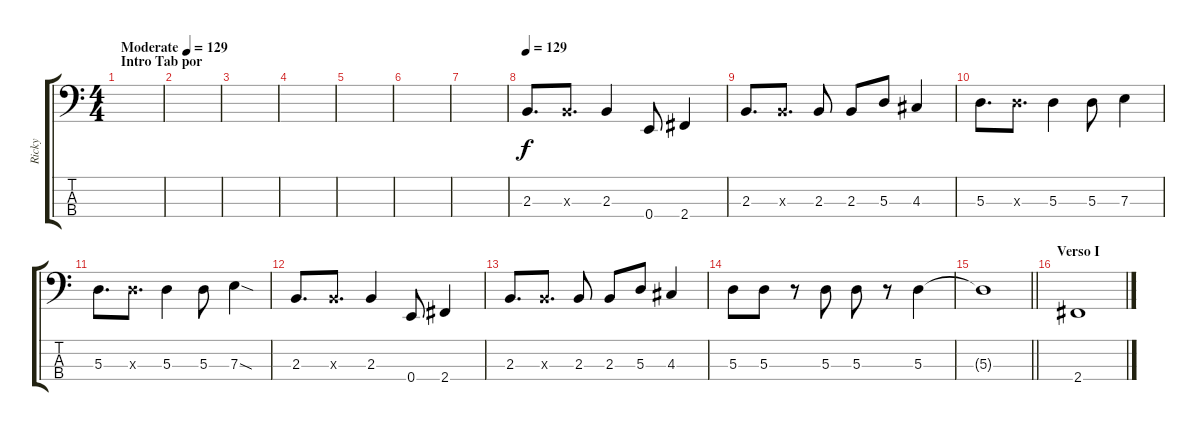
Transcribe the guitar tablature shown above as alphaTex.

\track ("Ricky" "Ricky") {instrument electricbasspick}
\staff {score tabs}
\tuning (G2 D2 A1 E1) {hide}
\ts (4 4)
\section ("" "Intro Tab por")
\tempo (129 "Moderate")
\tempo 120
\tempo (129 "Moderate")
\clef f4
\ks c
|
|
|
|
|
|
|
\tempo 129
2.3.8{d} 2.3{x}.8{d} 2.3.4 0.4.8 2.4.4 |
2.3.8{d} 2.3{x}.8{d} 2.3.8 2.3.8 5.3.8 4.3.4 |
5.3.8{d} 5.3{x}.8{d} 5.3.4 5.3.8 7.3.4 |
5.3.8{d} 5.3{x}.8{d} 5.3.4 5.3.8 7.3{sod}.4 |
2.3.8{d} 2.3{x}.8{d} 2.3.4 0.4.8 2.4.4 |
2.3.8{d} 2.3{x}.8{d} 2.3.8 2.3.8 5.3.8 4.3.4 |
5.3.8 5.3.8 r.8 5.3.8 5.3.8 r.8 5.3.4 |
\barLineRight lightlight
5.3{t}.1 |
\section ("" "Verso I")
2.4.1
